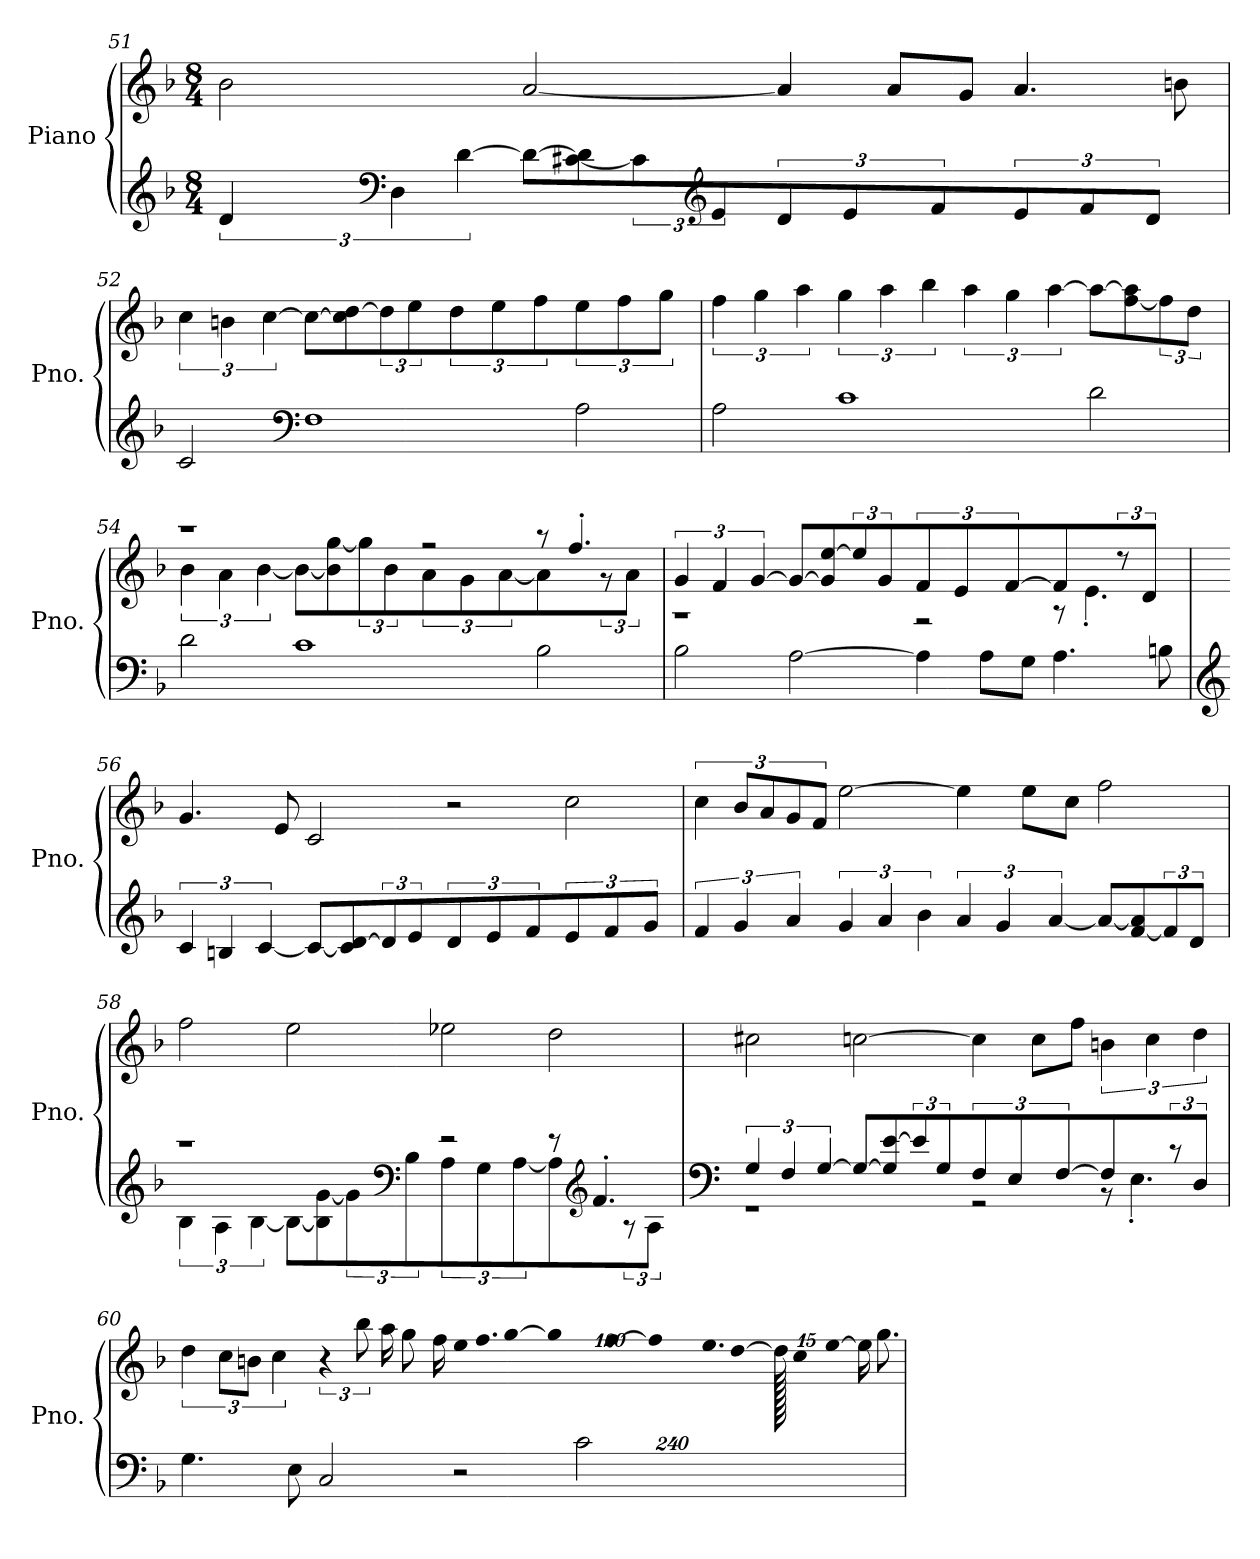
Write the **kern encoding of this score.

**kern	**kern
*part1	*part1
*staff2	*staff1
*I"Piano	*
*I'Pno.	*
!!LO:LB:g=z
*clefG2	*clefG2
*k[b-]	*k[b-]
*M8/4	*M8/4
=51	=51
6d/	2b-\
*clefF4	*
6D\	.
[6d\	.
8d\L_	[2a/
[8c#X\ 8d\]	.
12c#\J]	.
*clefG2	*
6e/	.
6d/	4a/]
6e/	.
.	8a/L
6f/	.
.	8g/J
6e/	4.a/
6f/	.
6d/	.
.	8bn\
=52	=52
2c/	6cc\
.	6bn\
.	[6cc\
*clefF4	*
1F	8cc\L_
.	8cc\] [8dd\
.	12dd\J]
.	6ee\
.	6dd\
.	6ee\
.	6ff\
2A\	6ee\
.	6ff\
.	6gg\
!!LO:PB:g=z
=53	=53
2A\	6ff\
.	6gg\
.	6aa\
1c	6gg\
.	6aa\
.	6bb-\
.	6aa\
.	6gg\
.	[6aa\
2d\	8aa\L_
.	[8ff\ 8aa\]
.	12ff\J]
.	6dd\
=54	=54
*	*^
2d\	1r	6b-\
.	.	6a\
.	.	[6b-\
1c	.	8b-\L_
.	.	8b-\] [8gg\
.	.	12gg\J]
.	.	6b-\
.	2r	6a\
.	.	6g\
.	.	[6a\
2B-\	8r	4a\]
.	4.ff'/	.
.	.	12r
.	.	6a\
!!LO:LB:g=z	!!
=55	=55	=55
2B-\	6g/	1r
.	6f/	.
.	[6g/	.
[2A\	8g/L_	.
.	8g/] [8ee/	.
.	12ee/J]	.
.	6g/	.
4A\]	6f/	2r
.	6e/	.
8A\L	.	.
.	[6f/	.
8G\J	.	.
4.A\	4f/]	8r
.	.	4.e'\
.	12r	.
.	6d/	.
8Bn\	.	.
*	*v	*v
=56	=56
*clefG2	*
6c/	4.g/
6Bn/	.
[6c/	.
.	8e/
8c/L_	2c/
8c/] [8d/	.
12d/J]	.
6e/	.
6d/	2r
6e/	.
6f/	.
6e/	2cc\
6f/	.
6g/	.
!!LO:LB:g=z
=57	=57
6f/	6cc\
6g/	12b-/L
*	*Xbrackettup
.	12a/
6a/	12g/
.	12f/J
6g/	[2ee\
6a/	.
6b-\	.
6a/	4ee\]
6g/	.
.	8ee\L
[6a/	.
.	8cc\J
8a/L_	2ff\
[8f/ 8a/]	.
12f/J]	.
6d/	.
=58	=58
*^	*
1r	6B-\	2ff\
.	6A\	.
.	[6B-\	.
.	8B-\L_	2ee\
.	8B-\] [8g\	.
.	12g\J]	.
*clefF4	*	*
.	6B-\	.
2r	6A\	2ee-X\
.	6G\	.
.	[6A\	.
8r	4A\]	2dd\
*clefG2	*	*
4.f'/	.	.
.	12r	.
.	6A\	.
!!LO:LB:g=z
=59	=59	=59
*clefF4	*	*
6G/	1r	2cc#X\
6F/	.	.
[6G/	.	.
8G/L_	.	[2ccn\
8G/] [8e/	.	.
12e/J]	.	.
6G/	.	.
6F/	2r	4cc\]
6E/	.	.
.	.	8cc\L
[6F/	.	.
.	.	8ff\J
*	*	*brackettup
4F/]	8r	6bn\
.	4.E'\	.
.	.	6cc\
12r	.	.
6D/	.	6dd\
*v	*v	*
=60	=60
4.G\	6dd\
.	12cc\L
.	12bn\J
.	6cc\
8E\	.
2C/	6r
.	12bb-\L
.	16aa\K
.	8gg\
.	16ff\L
*	*Xbrackettup
!	!LO:N:vis=16
2r	1920%137ee\
!	!LO:N:vis=16.
.	960%103ff\
!	!LO:N:vis=32
.	[640%23gg\L
!	!LO:N:vis=32
.	640%23gg\]
!	!LO:N:vis=32
.	[640%23ff\
!	!LO:N:vis=32
.	640%23ff\J]
!	!LO:N:vis=16.
.	960%103ee\
.	[128%9dd\
2c\	960dd\]
*	*brackettup
.	6cc\
.	[12ee\L
.	16ee\K]
.	8.gg\J
960ryy	.
=	=
*-	*-
